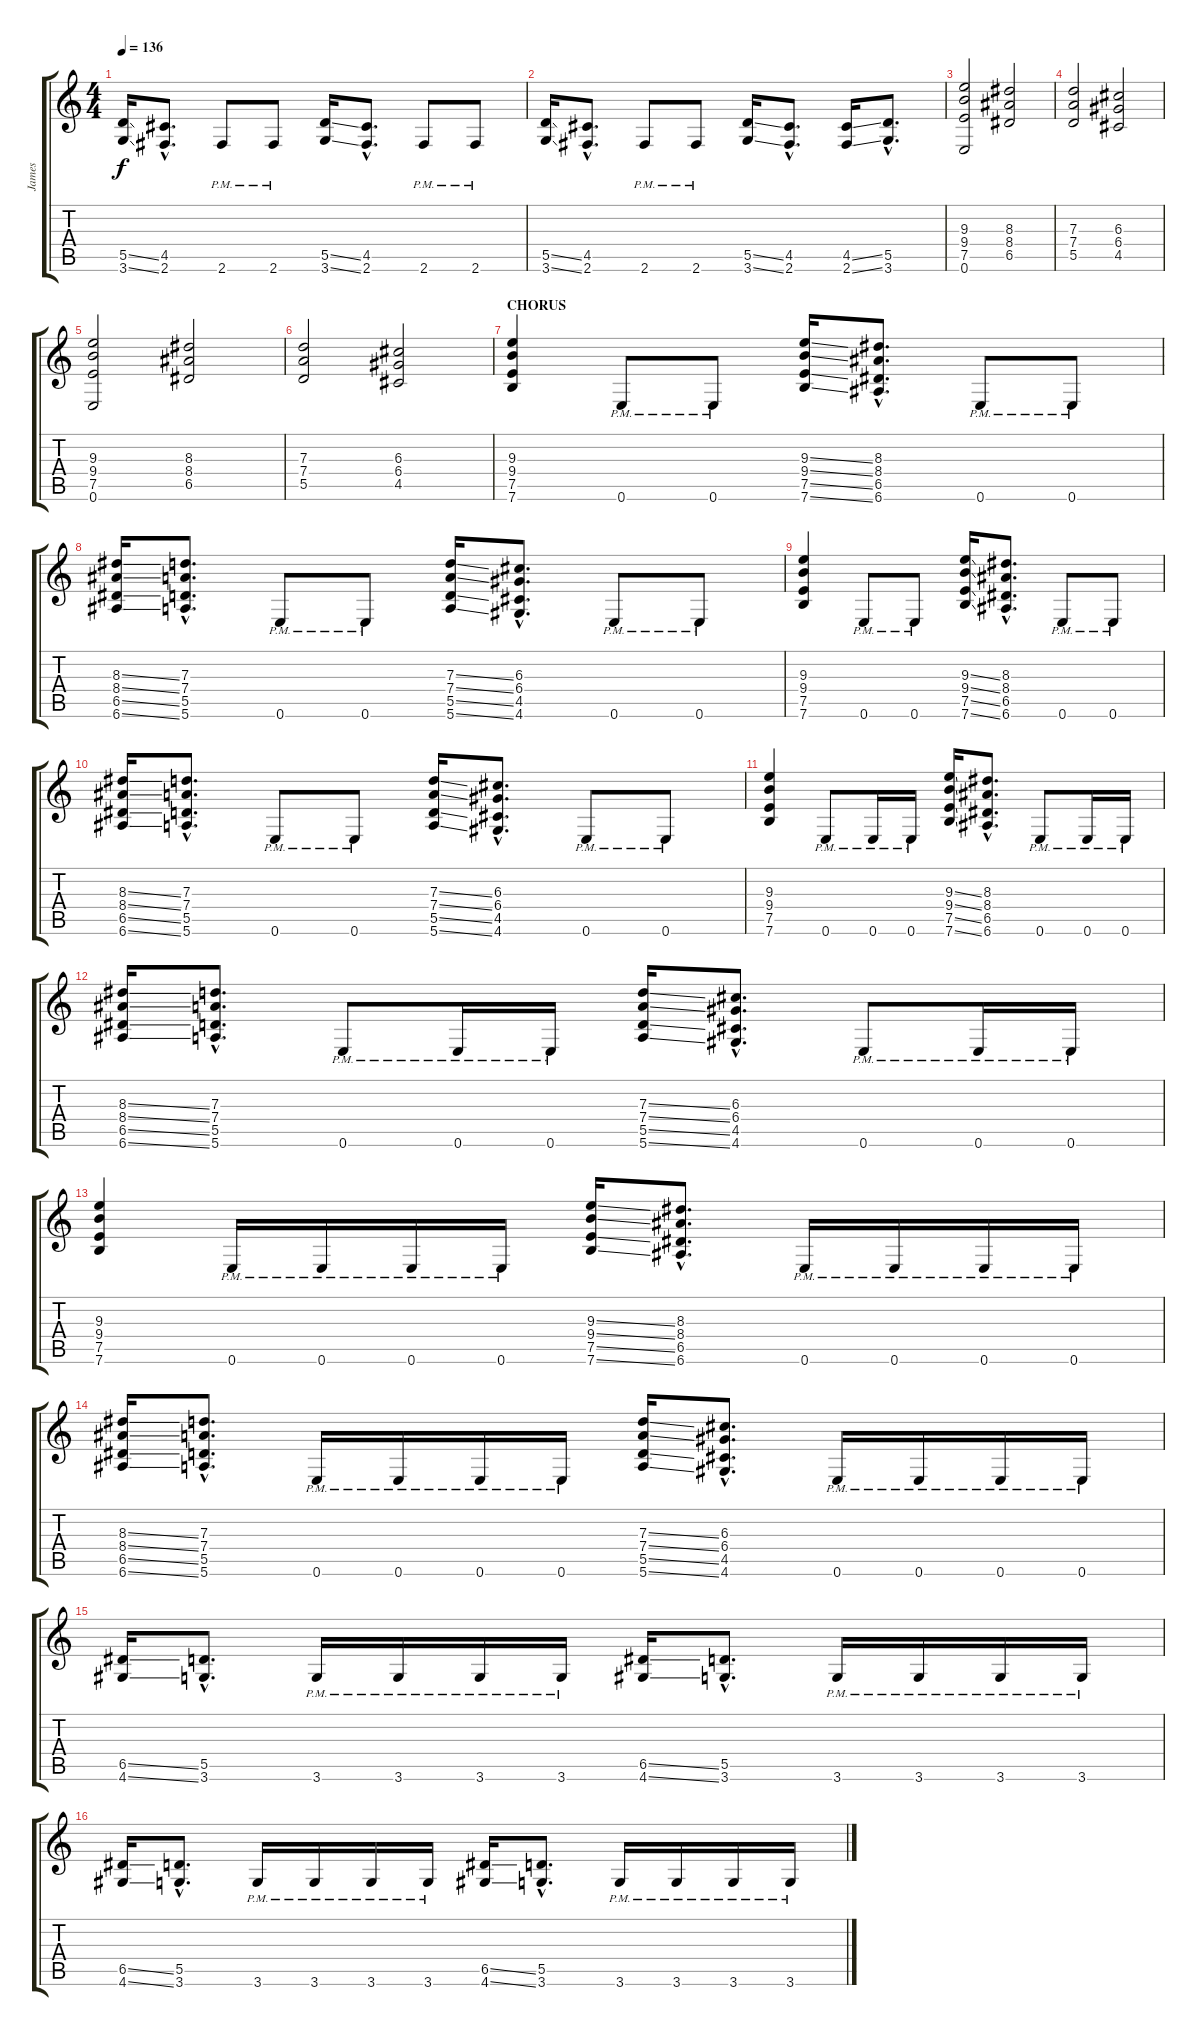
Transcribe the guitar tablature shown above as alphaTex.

\track ("James" "James") {instrument distortionguitar}
\staff {score tabs}
\tuning (E4 B3 G3 D3 A2 E2) {hide}
\ts (4 4)
\tempo 136
\clef g2
\ks c
(5.5{ss} 3.6{ss}).16{dy f} (4.5{hac} 2.6{hac}).8{d} 2.6{pm}.8 2.6{pm}.8 (5.5{ss} 3.6{ss}).16 (4.5{hac} 2.6{hac}).8{d} 2.6{pm}.8 2.6{pm}.8 |
(5.5{ss} 3.6{ss}).16 (4.5{hac} 2.6{hac}).8{d} 2.6{pm}.8 2.6{pm}.8 (5.5{ss} 3.6{ss}).16 (4.5{hac} 2.6{hac}).8{d} (4.5{ss} 2.6{ss}).16 (5.5{hac} 3.6{hac}).8{d} |
(9.3 9.4 7.5 0.6).2 (8.3 8.4 6.5).2 |
(7.3 7.4 5.5).2 (6.3 6.4 4.5).2 |
(9.3 9.4 7.5 0.6).2 (8.3 8.4 6.5).2 |
(7.3 7.4 5.5).2 (6.3 6.4 4.5).2 |
\section ("" "CHORUS")
(9.3 9.4 7.5 7.6).4 0.6{pm}.8 0.6{pm}.8 (9.3{ss} 9.4{ss} 7.5{ss} 7.6{ss}).16 (8.3{hac} 8.4{hac} 6.5{hac} 6.6{hac}).8{d} 0.6{pm}.8 0.6{pm}.8 |
(8.3{ss} 8.4{ss} 6.5{ss} 6.6{ss}).16 (7.3{hac} 7.4{hac} 5.5{hac} 5.6{hac}).8{d} 0.6{pm}.8 0.6{pm}.8 (7.3{ss} 7.4{ss} 5.5{ss} 5.6{ss}).16 (6.3{hac} 6.4{hac} 4.5{hac} 4.6{hac}).8{d} 0.6{pm}.8 0.6{pm}.8 |
(9.3 9.4 7.5 7.6).4 0.6{pm}.8 0.6{pm}.8 (9.3{ss} 9.4{ss} 7.5{ss} 7.6{ss}).16 (8.3{hac} 8.4{hac} 6.5{hac} 6.6{hac}).8{d} 0.6{pm}.8 0.6{pm}.8 |
(8.3{ss} 8.4{ss} 6.5{ss} 6.6{ss}).16 (7.3{hac} 7.4{hac} 5.5{hac} 5.6{hac}).8{d} 0.6{pm}.8 0.6{pm}.8 (7.3{ss} 7.4{ss} 5.5{ss} 5.6{ss}).16 (6.3{hac} 6.4{hac} 4.5{hac} 4.6{hac}).8{d} 0.6{pm}.8 0.6{pm}.8 |
(9.3 9.4 7.5 7.6).4 0.6{pm}.8 0.6{pm}.16 0.6{pm}.16 (9.3{ss} 9.4{ss} 7.5{ss} 7.6{ss}).16 (8.3{hac} 8.4{hac} 6.5{hac} 6.6{hac}).8{d} 0.6{pm}.8 0.6{pm}.16 0.6{pm}.16 |
(8.3{ss} 8.4{ss} 6.5{ss} 6.6{ss}).16 (7.3{hac} 7.4{hac} 5.5{hac} 5.6{hac}).8{d} 0.6{pm}.8 0.6{pm}.16 0.6{pm}.16 (7.3{ss} 7.4{ss} 5.5{ss} 5.6{ss}).16 (6.3{hac} 6.4{hac} 4.5{hac} 4.6{hac}).8{d} 0.6{pm}.8 0.6{pm}.16 0.6{pm}.16 |
(9.3 9.4 7.5 7.6).4 0.6{pm}.16 0.6{pm}.16 0.6{pm}.16 0.6{pm}.16 (9.3{ss} 9.4{ss} 7.5{ss} 7.6{ss}).16 (8.3{hac} 8.4{hac} 6.5{hac} 6.6{hac}).8{d} 0.6{pm}.16 0.6{pm}.16 0.6{pm}.16 0.6{pm}.16 |
(8.3{ss} 8.4{ss} 6.5{ss} 6.6{ss}).16 (7.3{hac} 7.4{hac} 5.5{hac} 5.6{hac}).8{d} 0.6{pm}.16 0.6{pm}.16 0.6{pm}.16 0.6{pm}.16 (7.3{ss} 7.4{ss} 5.5{ss} 5.6{ss}).16 (6.3{hac} 6.4{hac} 4.5{hac} 4.6{hac}).8{d} 0.6{pm}.16 0.6{pm}.16 0.6{pm}.16 0.6{pm}.16 |
(6.5{ss} 4.6{ss}).16 (5.5{hac} 3.6{hac}).8{d} 3.6{pm}.16 3.6{pm}.16 3.6{pm}.16 3.6{pm}.16 (6.5{ss} 4.6{ss}).16 (5.5{hac} 3.6{hac}).8{d} 3.6{pm}.16 3.6{pm}.16 3.6{pm}.16 3.6{pm}.16 |
(6.5{ss} 4.6{ss}).16 (5.5{hac} 3.6{hac}).8{d} 3.6{pm}.16 3.6{pm}.16 3.6{pm}.16 3.6{pm}.16 (6.5{ss} 4.6{ss}).16 (5.5{hac} 3.6{hac}).8{d} 3.6{pm}.16 3.6{pm}.16 3.6{pm}.16 3.6{pm}.16
